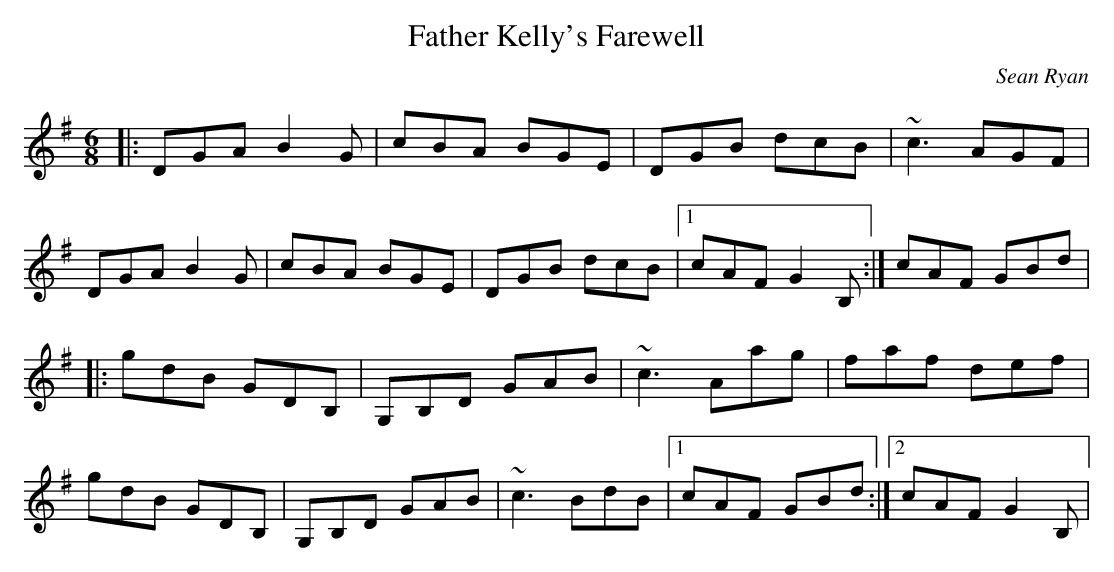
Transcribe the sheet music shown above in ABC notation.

X:1
T:Father Kelly's Farewell
C:Sean Ryan
M:6/8
K:G
|: DGA B2G | cBA BGE | DGB dcB | ~c3 AGF |
DGA B2G | cBA BGE | DGB dcB |1 cAF G2B, :| cAF GBd |
|: gdB GDB, | G,B,D GAB | ~c3 Aag | faf def |
gdB GDB, | G,B,D GAB | ~c3 BdB |1 cAF GBd :|2 cAF G2B, |
